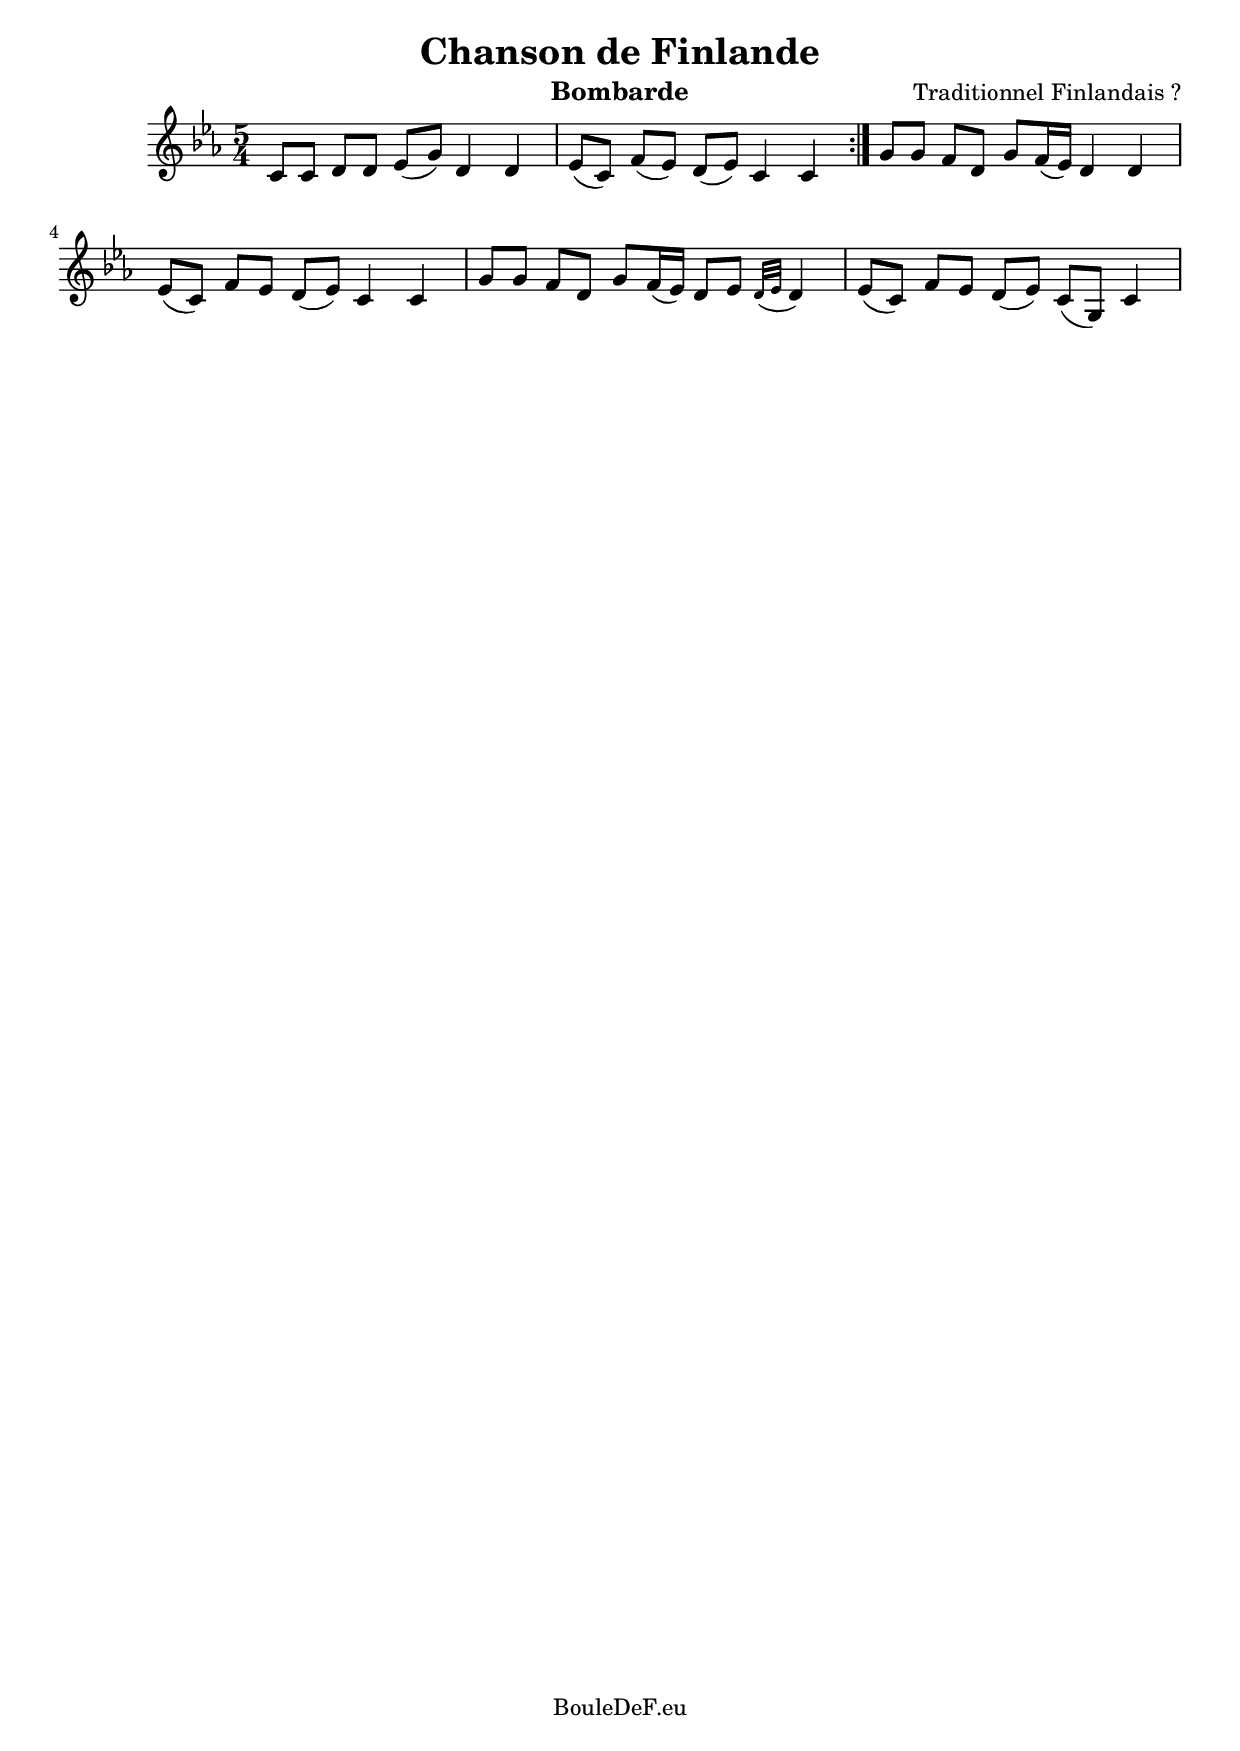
\version "2.16.0"
\include "italiano.ly"

\header {
	title = "Chanson de Finlande"
	composer = "Traditionnel Finlandais ?"
	instrument = "Bombarde"
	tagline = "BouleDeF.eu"
}

chansondefinlande = \relative do' {
	\clef "treble"
	\key do \minor
	\time 5/4

	\repeat volta 2 {
		| do8 do re re mib( sol) re4 re
		| mib8( do) fa( mib) re( mib) do4 do
	}
	| sol'8 sol fa re sol fa16( mib) re4 re
	| mib8( do) fa mib re( mib) do4 do
	| sol'8 sol fa re sol fa16( mib) re8 mib \acciaccatura { re32[ mib] } re4
	| mib8( do) fa mib re( mib) do8( sol) do4
}

\score {
	\new Staff {
		\clef "treble" \chansondefinlande
	}
	\layout {}
}

\score {
	\new Staff \with {midiInstrument=#"oboe"} {
		\unfoldRepeats { \chansondefinlande }
	}
	\midi {}
}

